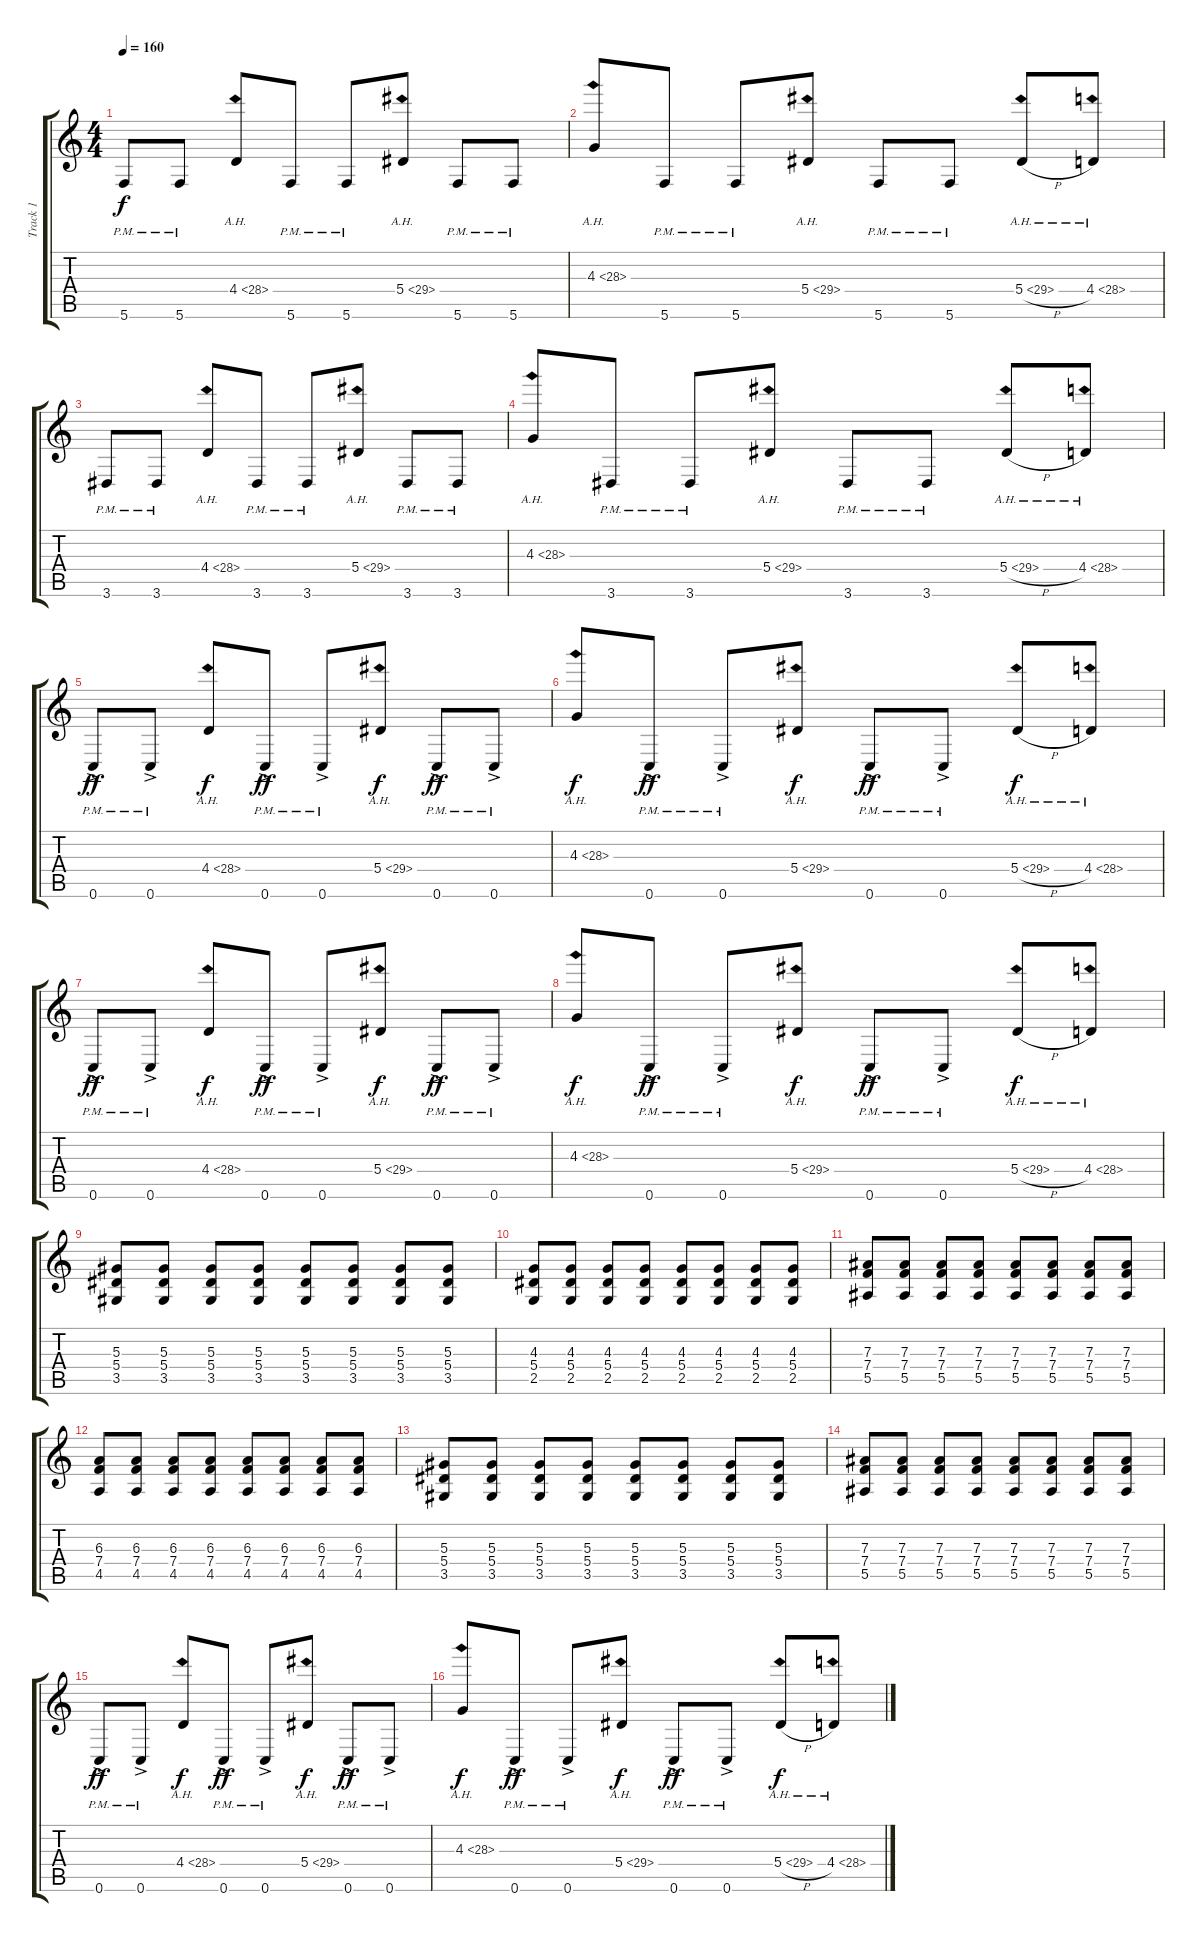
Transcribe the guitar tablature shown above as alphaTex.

\track ("Track 1" "Track 1") {instrument distortionguitar}
\staff {score tabs}
\tuning (C4 G3 Eb3 Bb2 F2 C2) {hide}
\ts (4 4)
\tempo 160
\clef g2
\ks c
5.6{pm}.8{dy f} 5.6{pm}.8 4.4{ah 24}.8 5.6{pm}.8 5.6{pm}.8 5.4{ah 24}.8 5.6{pm}.8 5.6{pm}.8 |
4.3{ah 24}.8 5.6{pm}.8 5.6{pm}.8 5.4{ah 24}.8 5.6{pm}.8 5.6{pm}.8 5.4{ah 24 h}.8 4.4{ah 24}.8 |
3.6{pm}.8 3.6{pm}.8 4.4{ah 24}.8 3.6{pm}.8 3.6{pm}.8 5.4{ah 24}.8 3.6{pm}.8 3.6{pm}.8 |
4.3{ah 24}.8 3.6{pm}.8 3.6{pm}.8 5.4{ah 24}.8 3.6{pm}.8 3.6{pm}.8 5.4{ah 24 h}.8 4.4{ah 24}.8 |
0.6{ac pm}.8{dy ff} 0.6{ac pm}.8 4.4{ah 24}.8{dy f} 0.6{ac pm}.8{dy ff} 0.6{ac pm}.8 5.4{ah 24}.8{dy f} 0.6{ac pm}.8{dy ff} 0.6{ac pm}.8 |
4.3{ah 24}.8{dy f} 0.6{ac pm}.8{dy ff} 0.6{ac pm}.8 5.4{ah 24}.8{dy f} 0.6{ac pm}.8{dy ff} 0.6{ac pm}.8 5.4{ah 24 h}.8{dy f} 4.4{ah 24}.8 |
0.6{ac pm}.8{dy ff} 0.6{ac pm}.8 4.4{ah 24}.8{dy f} 0.6{ac pm}.8{dy ff} 0.6{ac pm}.8 5.4{ah 24}.8{dy f} 0.6{ac pm}.8{dy ff} 0.6{ac pm}.8 |
4.3{ah 24}.8{dy f} 0.6{ac pm}.8{dy ff} 0.6{ac pm}.8 5.4{ah 24}.8{dy f} 0.6{ac pm}.8{dy ff} 0.6{ac pm}.8 5.4{ah 24 h}.8{dy f} 4.4{ah 24}.8 |
(5.3 5.4 3.5).8 (5.3 5.4 3.5).8 (5.3 5.4 3.5).8 (5.3 5.4 3.5).8 (5.3 5.4 3.5).8 (5.3 5.4 3.5).8 (5.3 5.4 3.5).8 (5.3 5.4 3.5).8 |
(4.3 5.4 2.5).8 (4.3 5.4 2.5).8 (4.3 5.4 2.5).8 (4.3 5.4 2.5).8 (4.3 5.4 2.5).8 (4.3 5.4 2.5).8 (4.3 5.4 2.5).8 (4.3 5.4 2.5).8 |
(7.3 7.4 5.5).8 (7.3 7.4 5.5).8 (7.3 7.4 5.5).8 (7.3 7.4 5.5).8 (7.3 7.4 5.5).8 (7.3 7.4 5.5).8 (7.3 7.4 5.5).8 (7.3 7.4 5.5).8 |
(6.3 7.4 4.5).8 (6.3 7.4 4.5).8 (6.3 7.4 4.5).8 (6.3 7.4 4.5).8 (6.3 7.4 4.5).8 (6.3 7.4 4.5).8 (6.3 7.4 4.5).8 (6.3 7.4 4.5).8 |
(5.3 5.4 3.5).8 (5.3 5.4 3.5).8 (5.3 5.4 3.5).8 (5.3 5.4 3.5).8 (5.3 5.4 3.5).8 (5.3 5.4 3.5).8 (5.3 5.4 3.5).8 (5.3 5.4 3.5).8 |
(7.3 7.4 5.5).8 (7.3 7.4 5.5).8 (7.3 7.4 5.5).8 (7.3 7.4 5.5).8 (7.3 7.4 5.5).8 (7.3 7.4 5.5).8 (7.3 7.4 5.5).8 (7.3 7.4 5.5).8 |
0.6{ac pm}.8{dy ff} 0.6{ac pm}.8 4.4{ah 24}.8{dy f} 0.6{ac pm}.8{dy ff} 0.6{ac pm}.8 5.4{ah 24}.8{dy f} 0.6{ac pm}.8{dy ff} 0.6{ac pm}.8 |
4.3{ah 24}.8{dy f} 0.6{ac pm}.8{dy ff} 0.6{ac pm}.8 5.4{ah 24}.8{dy f} 0.6{ac pm}.8{dy ff} 0.6{ac pm}.8 5.4{ah 24 h}.8{dy f} 4.4{ah 24}.8
